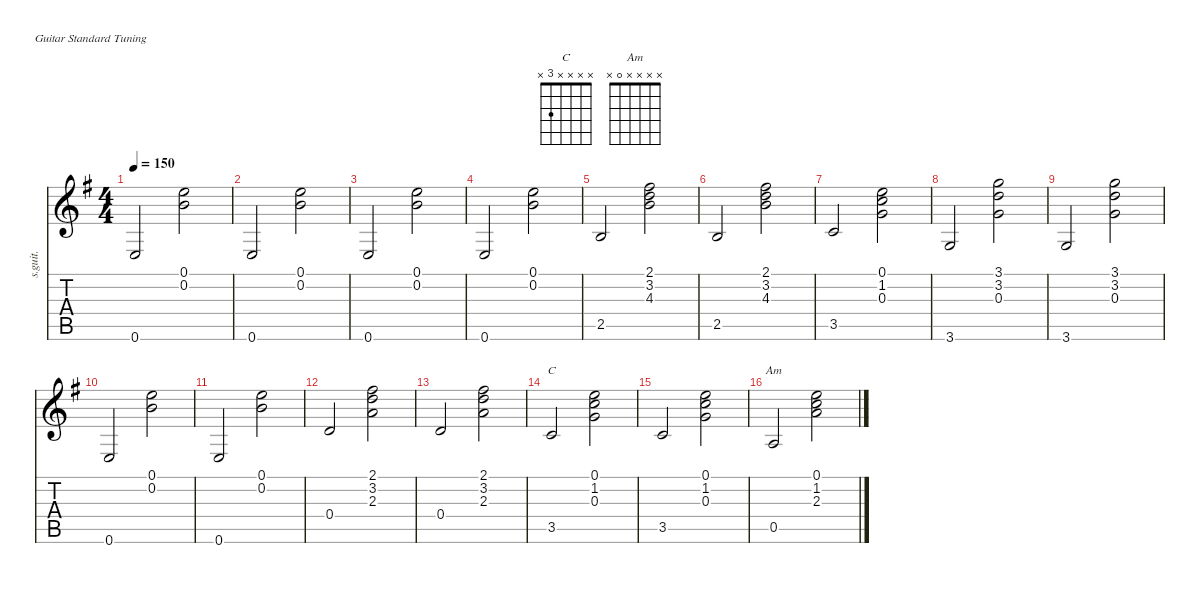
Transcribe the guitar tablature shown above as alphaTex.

\defaultSystemsLayout 4
\hideDynamics
\bracketExtendMode nobrackets
\track ("Steel Guitar" "s.guit.") {instrument acousticguitarsteel}
\staff {score tabs}
\tuning (E4 B3 G3 D3 A2 E2)
\chord ("C" x x x x 3 x) {showfingering false}
\chord ("Am" x x x x 0 x) {showfingering false}
\ts (4 4)
\tempo 150
\clef g2
\ks g
0.6{acc forcenatural}.2{dy mf instrument acousticguitarsteel beam Up} (0.1{acc forcenatural} 0.2{acc forcenatural}).2{beam Down} |
0.6{acc forcenatural}.2{beam Up} (0.1{acc forcenatural} 0.2{acc forcenatural}).2{beam Down} |
0.6{acc forcenatural}.2{beam Up} (0.1{acc forcenatural} 0.2{acc forcenatural}).2{beam Down} |
0.6{acc forcenatural}.2{beam Up} (0.1{acc forcenatural} 0.2{acc forcenatural}).2{beam Down} |
2.5{acc forcenatural}.2{beam Up} (2.1{acc #} 3.2{acc forcenatural} 4.3{acc forcenatural}).2{beam Down} |
2.5{acc forcenatural}.2{beam Up} (2.1{acc #} 3.2{acc forcenatural} 4.3{acc forcenatural}).2{beam Down} |
3.5{acc forcenatural}.2{beam Up} (0.1{acc forcenatural} 1.2{acc forcenatural} 0.3{acc forcenatural}).2{beam Down} |
3.6{acc forcenatural}.2{beam Up} (3.1{acc forcenatural} 3.2{acc forcenatural} 0.3{acc forcenatural}).2{beam Down} |
3.6{acc forcenatural}.2{beam Up} (3.1{acc forcenatural} 3.2{acc forcenatural} 0.3{acc forcenatural}).2{beam Down} |
0.6{acc forcenatural}.2{beam Up} (0.1{acc forcenatural} 0.2{acc forcenatural}).2{beam Down} |
0.6{acc forcenatural}.2{beam Up} (0.1{acc forcenatural} 0.2{acc forcenatural}).2{beam Down} |
0.4{acc forcenatural}.2{beam Up} (2.3{acc forcenatural} 3.2{acc forcenatural} 2.1{acc #}).2{beam Down} |
0.4{acc forcenatural}.2{beam Up} (2.3{acc forcenatural} 3.2{acc forcenatural} 2.1{acc #}).2{beam Down} |
3.5{acc forcenatural}.2{ch "C" beam Up} (0.1{acc forcenatural} 1.2{acc forcenatural} 0.3{acc forcenatural}).2{beam Down} |
3.5{acc forcenatural}.2{beam Up} (0.1{acc forcenatural} 1.2{acc forcenatural} 0.3{acc forcenatural}).2{beam Down} |
0.5{acc forcenatural}.2{ch "Am" beam Up} (0.1{acc forcenatural} 1.2{acc forcenatural} 2.3{acc forcenatural}).2{beam Down}
